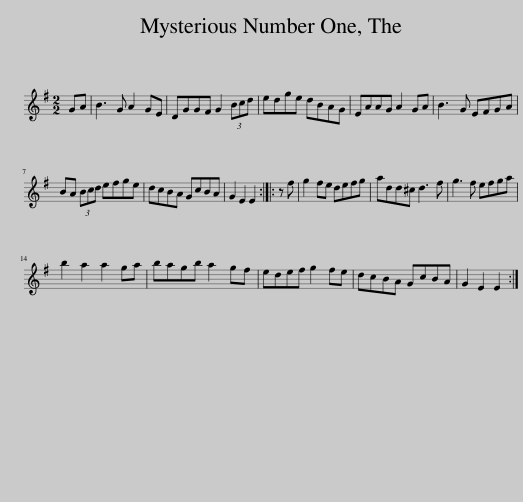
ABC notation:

X:1
L:1/8
M:2/2
I:linebreak $
K:G
V:1 treble
V:1
 GA | B3 G A2 GE | DGGF G2 (3Bcd | edge dBAG | EAAG A2 GA | %5
 B3 G EFGA |$ BA (3Bcd efge | dcBA GcBA | G2 E2 E2 :: z f | %10
 g2 fe defg | add^c d3 f | g3 f efga |$ b2 a2 a2 ga | bagb a2 gf | %15
 edef g2 fe | dcBA GcBA | G2 E2 E2 :| %18
